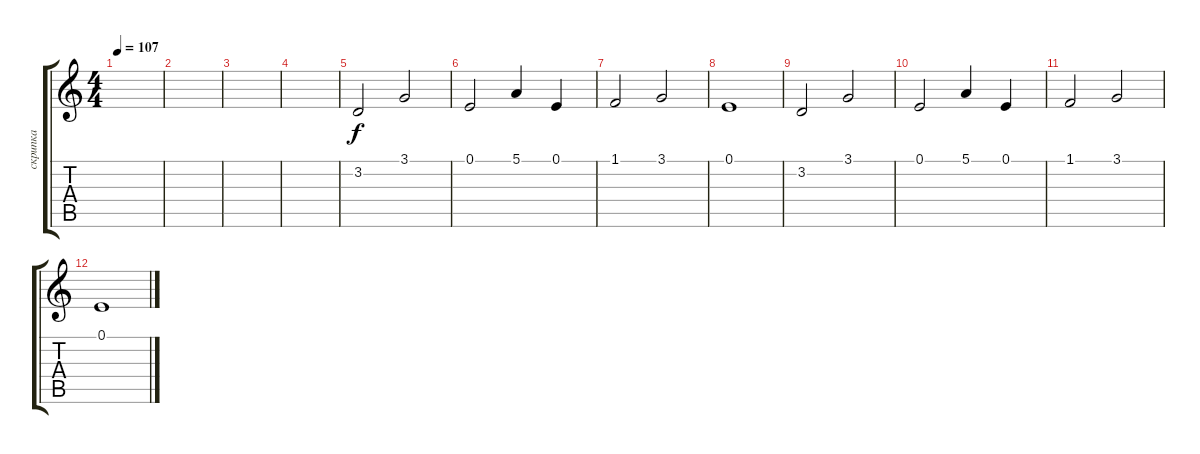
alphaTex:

\track ("скрипка" "скрипка") {instrument violin}
\staff {score tabs}
\tuning (E4 B3 G3 D3 A2 E2) {hide}
\ts (4 4)
\tempo 107
\clef g2
\ks c
|
|
|
|
3.2.2 3.1.2 |
0.1.2 5.1.4 0.1.4 |
1.1.2 3.1.2 |
0.1.1 |
3.2.2 3.1.2 |
0.1.2 5.1.4 0.1.4 |
1.1.2 3.1.2 |
0.1.1
